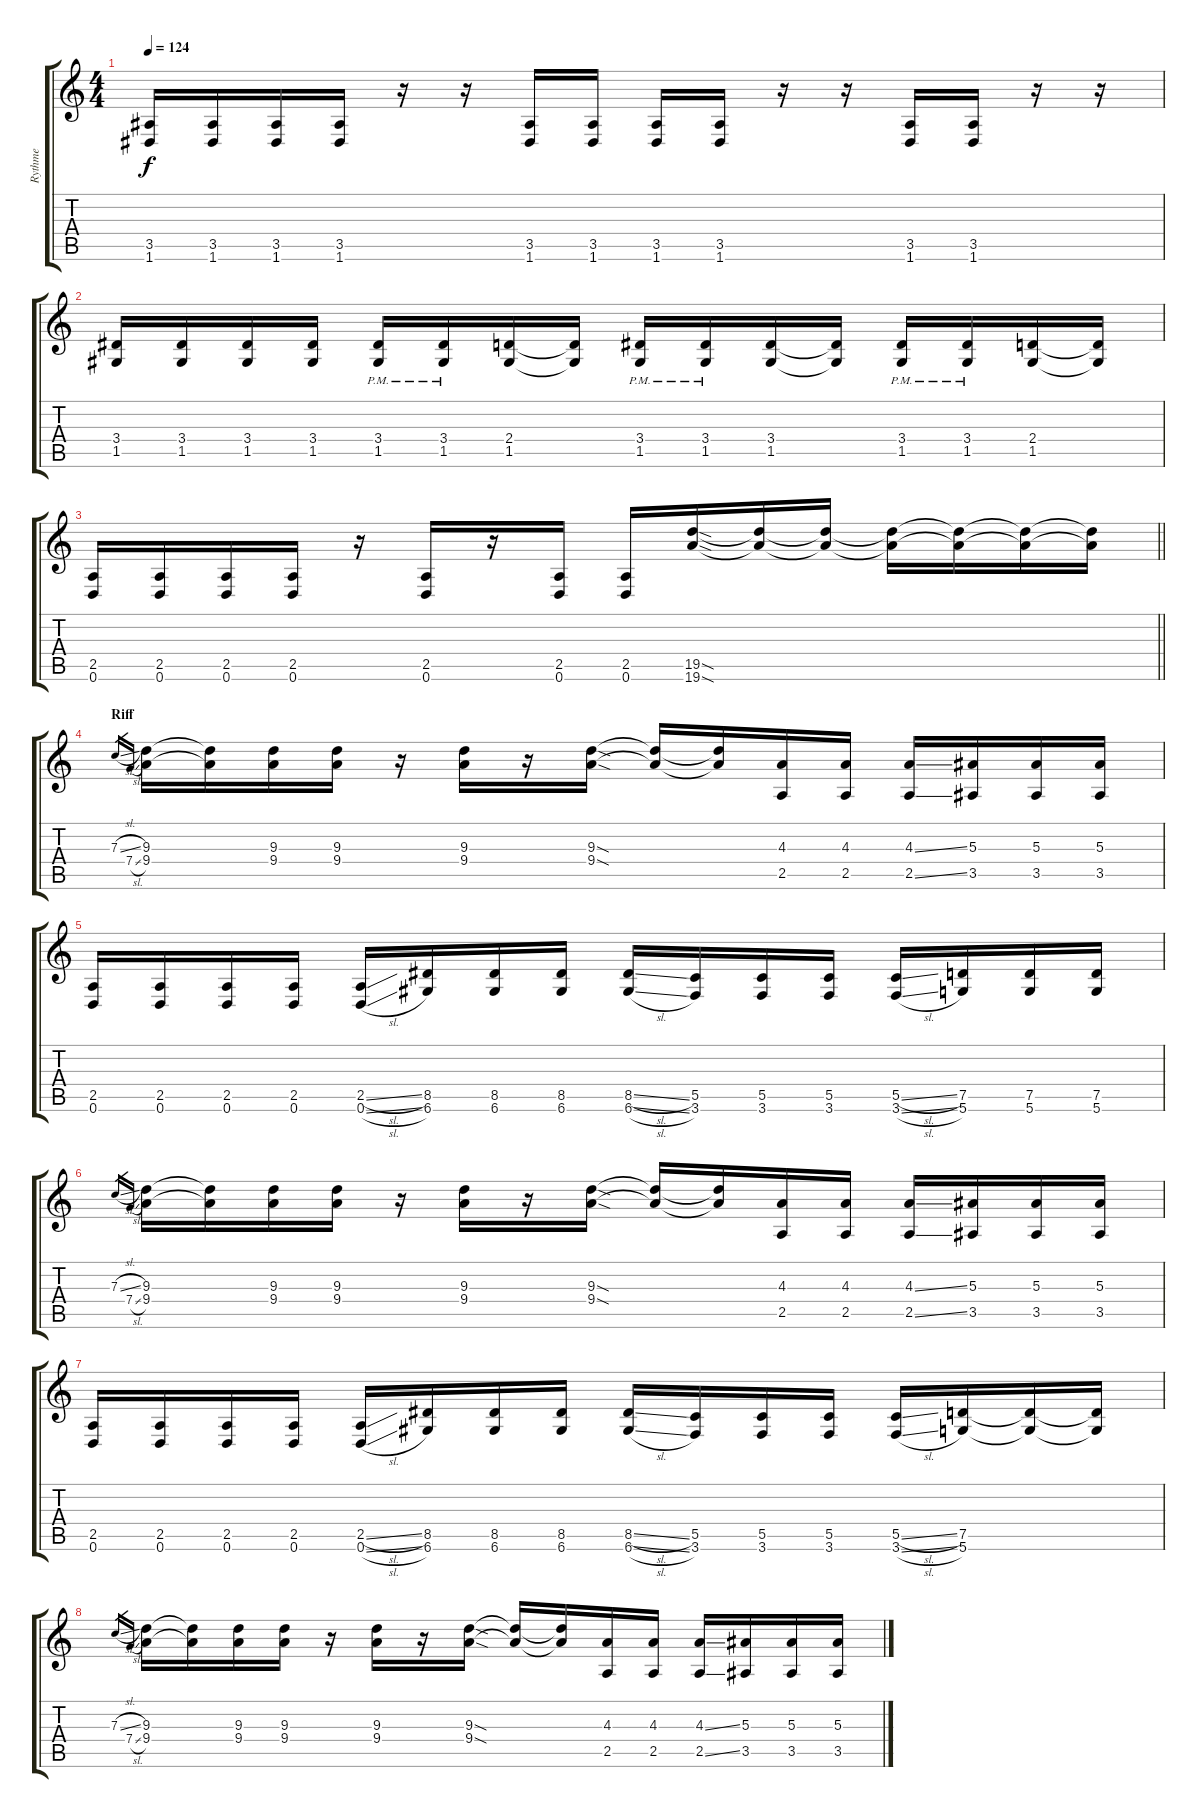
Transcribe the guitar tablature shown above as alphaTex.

\track ("Rythme" "Rythme") {instrument distortionguitar}
\staff {score tabs}
\tuning (D4 A3 F3 C3 G2 D2) {hide}
\ts (4 4)
\tempo 124
\clef g2
\ks c
(3.5 1.6).16{dy f} (3.5 1.6).16 (3.5 1.6).16 (3.5 1.6).16 r.16 r.16 (3.5 1.6).16 (3.5 1.6).16 (3.5 1.6).16 (3.5 1.6).16 r.16 r.16 (3.5 1.6).16 (3.5 1.6).16 r.16 r.16 |
(3.4 1.5).16 (3.4 1.5).16 (3.4 1.5).16 (3.4 1.5).16 (3.4{pm} 1.5{pm}).16 (3.4{pm} 1.5{pm}).16 (2.4 1.5).16 (2.4{t} 1.5{t}).16 (3.4{pm} 1.5{pm}).16 (3.4{pm} 1.5{pm}).16 (3.4 1.5).16 (3.4{t} 1.5{t}).16 (3.4{pm} 1.5{pm}).16 (3.4{pm} 1.5{pm}).16 (2.4 1.5).16 (2.4{t} 1.5{t}).16 |
\barLineRight lightlight
(2.5 0.6).16 (2.5 0.6).16 (2.5 0.6).16 (2.5 0.6).16 r.16 (2.5 0.6).16 r.16 (2.5 0.6).16 (2.5 0.6).16 (19.5{sod} 19.6{sod}).16 (19.5{t} 19.6{t}).16 (19.5{t} 19.6{t}).16 (19.5{t} 19.6{t}).16 (19.5{t} 19.6{t}).16 (19.5{t} 19.6{t}).16 (19.5{t} 19.6{t}).16 |
\section ("" "Riff")
7.3{sl}.16{gr} 7.4{sl}.16{gr} (9.3 9.4).16 (9.3{t} 9.4{t}).16 (9.3 9.4).16 (9.3 9.4).16 r.16 (9.3 9.4).16 r.16 (9.3{sod} 9.4{sod}).16 (9.3{t} 9.4{t}).16 (9.3{t} 9.4{t}).16 (4.3 2.5).16 (4.3 2.5).16 (4.3{ss} 2.5{ss}).16 (5.3 3.5).16 (5.3 3.5).16 (5.3 3.5).16 |
(2.5 0.6).16 (2.5 0.6).16 (2.5 0.6).16 (2.5 0.6).16 (2.5{sl} 0.6{sl}).16 (8.5 6.6).16 (8.5 6.6).16 (8.5 6.6).16 (8.5{sl} 6.6{sl}).16 (5.5 3.6).16 (5.5 3.6).16 (5.5 3.6).16 (5.5{sl} 3.6{sl}).16 (7.5 5.6).16 (7.5 5.6).16 (7.5 5.6).16 |
7.3{sl}.16{gr} 7.4{sl}.16{gr} (9.3 9.4).16 (9.3{t} 9.4{t}).16 (9.3 9.4).16 (9.3 9.4).16 r.16 (9.3 9.4).16 r.16 (9.3{sod} 9.4{sod}).16 (9.3{t} 9.4{t}).16 (9.3{t} 9.4{t}).16 (4.3 2.5).16 (4.3 2.5).16 (4.3{ss} 2.5{ss}).16 (5.3 3.5).16 (5.3 3.5).16 (5.3 3.5).16 |
(2.5 0.6).16 (2.5 0.6).16 (2.5 0.6).16 (2.5 0.6).16 (2.5{sl} 0.6{sl}).16 (8.5 6.6).16 (8.5 6.6).16 (8.5 6.6).16 (8.5{sl} 6.6{sl}).16 (5.5 3.6).16 (5.5 3.6).16 (5.5 3.6).16 (5.5{sl} 3.6{sl}).16 (7.5 5.6).16 (7.5{t} 5.6{t}).16 (7.5{t} 5.6{t}).16 |
7.3{sl}.16{gr} 7.4{sl}.16{gr} (9.3 9.4).16 (9.3{t} 9.4{t}).16 (9.3 9.4).16 (9.3 9.4).16 r.16 (9.3 9.4).16 r.16 (9.3{sod} 9.4{sod}).16 (9.3{t} 9.4{t}).16 (9.3{t} 9.4{t}).16 (4.3 2.5).16 (4.3 2.5).16 (4.3{ss} 2.5{ss}).16 (5.3 3.5).16 (5.3 3.5).16 (5.3 3.5).16
